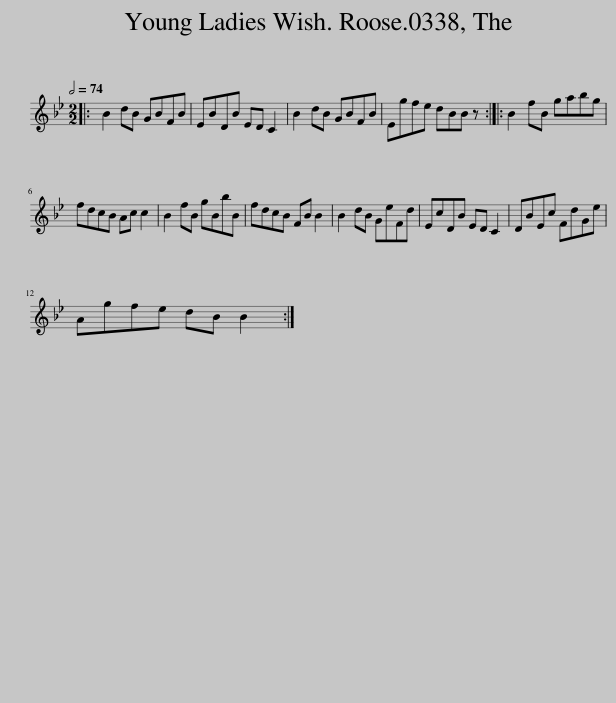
X:1
L:1/8
Q:1/2=74
M:2/2
I:linebreak $
K:Bb
V:1 treble
V:1
|: B2 dB GBFB | EBDB ED C2 | B2 dB GBFB | Egfe dBB z :: B2 fB gabg |$ %5
 fdcB Ac c2 | B2 fB gBbB | fdcB FB B2 | B2 dB GeFd | EcDB ED C2 | %10
 DBEc FdGe |$ Agfe dB B2 :| %12
